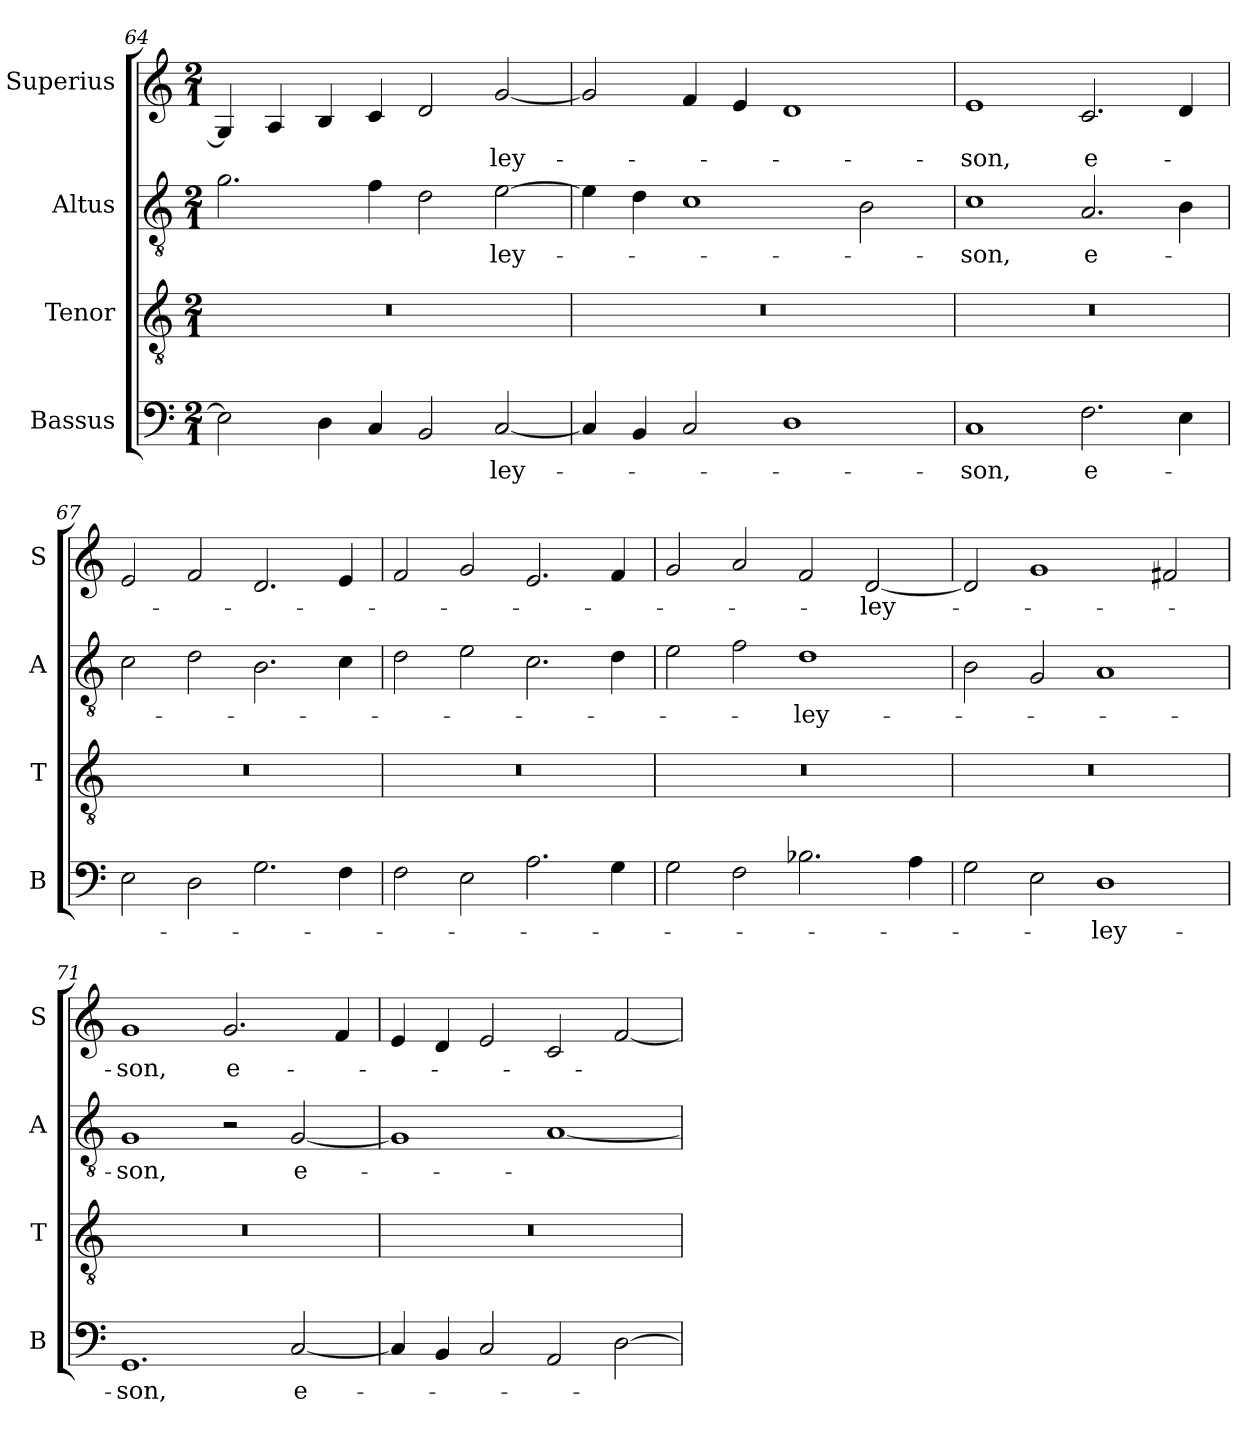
**kern	**text	**kern	**kern	**text	**kern	**text
*part4	*part4	*part3	*part2	*part2	*part1	*part1
*staff4	*staff4	*staff3	*staff2	*staff2	*staff1	*staff1
*I"Bassus	*	*I"Tenor	*I"Altus	*	*I"Superius	*
*I'B	*	*I'T	*I'A	*	*I'S	*
*clefF4	*	*clefGv2	*clefGv2	*	*clefG2	*
*k[]	*	*k[]	*k[]	*	*k[]	*
*M2/1	*	*M2/1	*M2/1	*	*M2/1	*
=64	=64	=64	=64	=64	=64	=64
2E]	.	0r	2.g	.	4G]	.
.	.	.	.	.	4A	.
4D	.	.	.	.	4B	.
4C	.	.	4f	.	4c	.
2BB	.	.	2d	.	2d	.
!	!LO:LY:i	!	!	!LO:LY:i	!	!LO:LY:i
[2C	-ley-	.	[2e	-ley-	[2g	-ley-
=65	=65	=65	=65	=65	=65	=65
4C]	.	0r	4e]	.	2g]	.
4BB	.	.	4d	.	.	.
2C	.	.	1c	.	4f	.
.	.	.	.	.	4e	.
1D	.	.	.	.	1d	.
.	.	.	2B	.	.	.
=66	=66	=66	=66	=66	=66	=66
!	!LO:LY:i	!	!	!LO:LY:i	!	!LO:LY:i
1C	-son,	0r	1c	-son,	1e	-son,
!	!LO:LY:i	!	!	!LO:LY:i	!	!LO:LY:i
2.F	e-	.	2.A	e-	2.c	e-
4E	.	.	4B	.	4d	.
=67	=67	=67	=67	=67	=67	=67
2E	.	0r	2c	.	2e	.
2D	.	.	2d	.	2f	.
2.G	.	.	2.B	.	2.d	.
4F	.	.	4c	.	4e	.
=68	=68	=68	=68	=68	=68	=68
2F	.	0r	2d	.	2f	.
2E	.	.	2e	.	2g	.
2.A	.	.	2.c	.	2.e	.
4G	.	.	4d	.	4f	.
=69	=69	=69	=69	=69	=69	=69
2G	.	0r	2e	.	2g	.
2F	.	.	2f	.	2a	.
!	!	!	!	!LO:LY:i	!	!
2.B-X	.	.	1d	-ley-	2f	.
!	!	!	!	!	!	!LO:LY:i
.	.	.	.	.	[2d	-ley-
4A	.	.	.	.	.	.
=70	=70	=70	=70	=70	=70	=70
2G	.	0r	2B	.	2d]	.
2E	.	.	2G	.	1g	.
!	!LO:LY:i	!	!	!	!	!
1D	-ley-	.	1A	.	.	.
.	.	.	.	.	2f#X	.
=71	=71	=71	=71	=71	=71	=71
!	!LO:LY:i	!	!	!LO:LY:i	!	!LO:LY:i
1.GG	-son,	0r	1G	-son,	1g	-son,
!	!	!	!	!	!	!LO:LY:i
.	.	.	2r	.	2.g	e-
!	!	!	!	!LO:LY:i	!	!
[2C	e-	.	[2G	e-	.	.
.	.	.	.	.	4f	.
=72	=72	=72	=72	=72	=72	=72
4C]	.	0r	1G]	.	4e	.
4BB	.	.	.	.	4d	.
2C	.	.	.	.	2e	.
2AA	.	.	[1A	.	2c	.
[2D	.	.	.	.	[2f	.
=	=	=	=	=	=	=
*-	*-	*-	*-	*-	*-	*-
